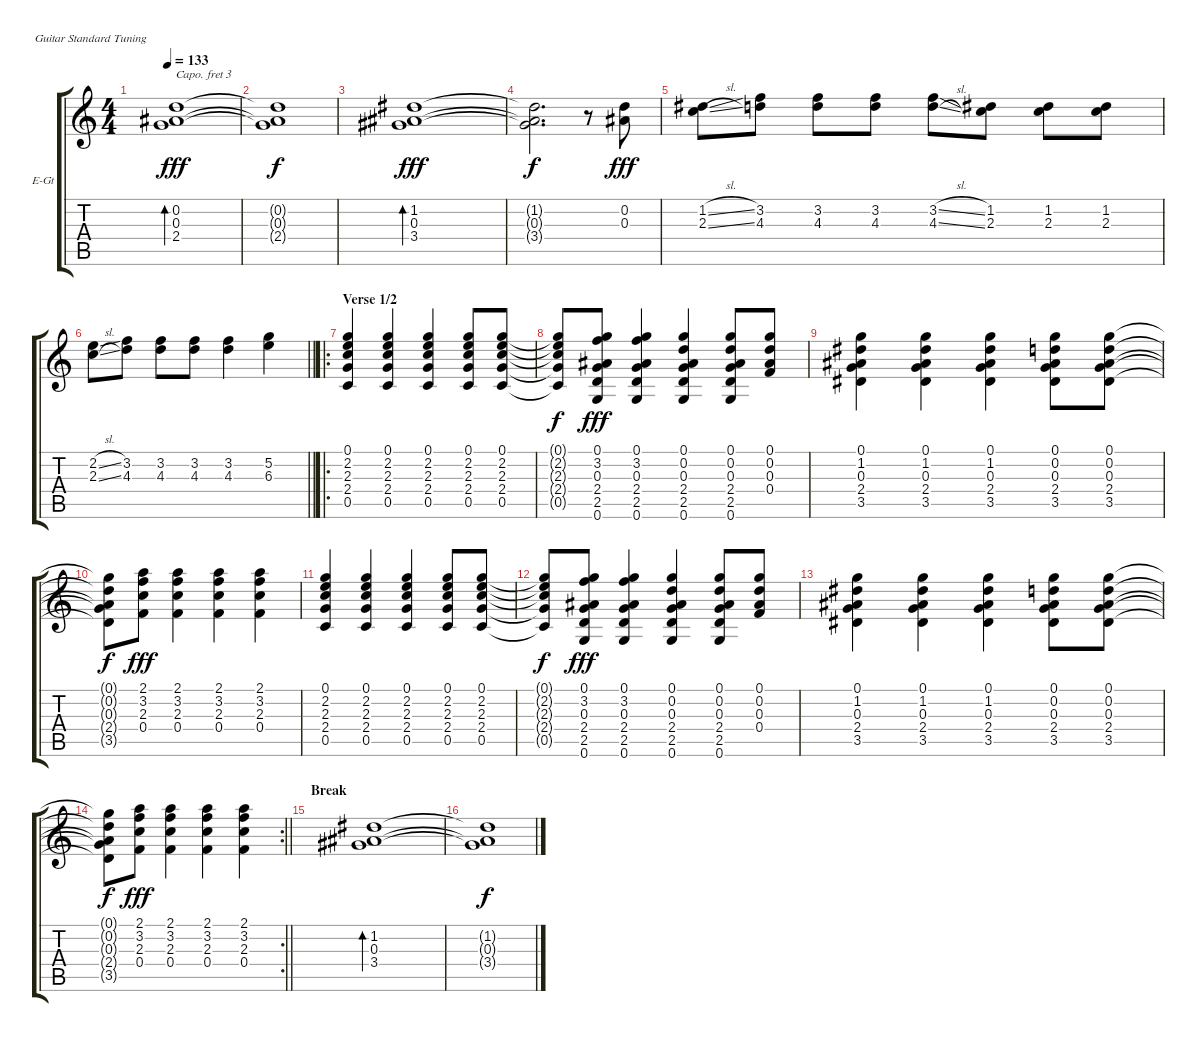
\bracketExtendMode groupsimilarinstruments
\firstSystemTrackNameOrientation horizontal
\otherSystemsTrackNameOrientation horizontal
\track ("Johnny Marr" "E-Gt") {instrument electricguitarjazz}
\staff {score tabs}
\capo 3
\tuning (E4 B3 G3 D3 A2 E2)
\ts (4 4)
\tempo 133
\clef g2
\ks c
(0.2 0.3 2.4).1{bd 480 dy fff} |
(0.2{t} 0.3{t} 2.4{t}).1{dy f} |
(1.2 0.3 3.4).1{bd 480 dy fff} |
(1.2{t} 0.3{t} 3.4{t}).2{d dy f} r.8 (0.2 0.3).8{dy fff} |
(1.2{sl} 2.3{sl}).8 (3.2 4.3).8 (3.2 4.3).8 (3.2 4.3).8 (3.2{sl} 4.3{sl}).8 (1.2 2.3).8 (1.2 2.3).8 (1.2 2.3).8 |
\barLineRight lightlight
(2.2{sl} 2.3{sl}).8 (3.2 4.3).8 (3.2 4.3).8 (3.2 4.3).8 (3.2 4.3).4 (5.2 6.3).4 |
\ro
\section ("" "Verse 1/2")
(0.1 2.2 2.3 2.4 0.5).4 (0.1 2.2 2.3 2.4 0.5).4 (0.1 2.2 2.3 2.4 0.5).4 (0.1 2.2 2.3 2.4 0.5).8 (0.1 2.2 2.3 2.4 0.5).8 |
(0.1{t} 2.2{t} 2.3{t} 2.4{t} 0.5{t}).8{dy f} (0.1 3.2 0.3 2.4 2.5 0.6).8{dy fff} (0.1 3.2 0.3 2.4 2.5 0.6).4 (0.1 0.2 0.3 2.4 2.5 0.6).4 (0.1 0.2 0.3 2.4 2.5 0.6).8 (0.1 0.2 0.3 0.4).8 |
(0.1 1.2 0.3 2.4 3.5).4 (0.1 1.2 0.3 2.4 3.5).4 (0.1 1.2 0.3 2.4 3.5).4 (0.1 0.2 0.3 2.4 3.5).8 (0.1 0.2 0.3 2.4 3.5).8 |
(0.1{t} 0.2{t} 0.3{t} 2.4{t} 3.5{t}).8{dy f} (2.1 3.2 2.3 0.4).8{dy fff} (2.1 3.2 2.3 0.4).4 (2.1 3.2 2.3 0.4).4 (2.1 3.2 2.3 0.4).4 |
(0.1 2.2 2.3 2.4 0.5).4 (0.1 2.2 2.3 2.4 0.5).4 (0.1 2.2 2.3 2.4 0.5).4 (0.1 2.2 2.3 2.4 0.5).8 (0.1 2.2 2.3 2.4 0.5).8 |
(0.1{t} 2.2{t} 2.3{t} 2.4{t} 0.5{t}).8{dy f} (0.1 3.2 0.3 2.4 2.5 0.6).8{dy fff} (0.1 3.2 0.3 2.4 2.5 0.6).4 (0.1 0.2 0.3 2.4 2.5 0.6).4 (0.1 0.2 0.3 2.4 2.5 0.6).8 (0.1 0.2 0.3 0.4).8 |
(0.1 1.2 0.3 2.4 3.5).4 (0.1 1.2 0.3 2.4 3.5).4 (0.1 1.2 0.3 2.4 3.5).4 (0.1 0.2 0.3 2.4 3.5).8 (0.1 0.2 0.3 2.4 3.5).8 |
\rc 2
\barLineRight lightlight
(0.1{t} 0.2{t} 0.3{t} 2.4{t} 3.5{t}).8{dy f} (2.1 3.2 2.3 0.4).8{dy fff} (2.1 3.2 2.3 0.4).4 (2.1 3.2 2.3 0.4).4 (2.1 3.2 2.3 0.4).4 |
\section ("" "Break")
(1.2 0.3 3.4).1{bd 480} |
(1.2{t} 0.3{t} 3.4{t}).1{dy f}
